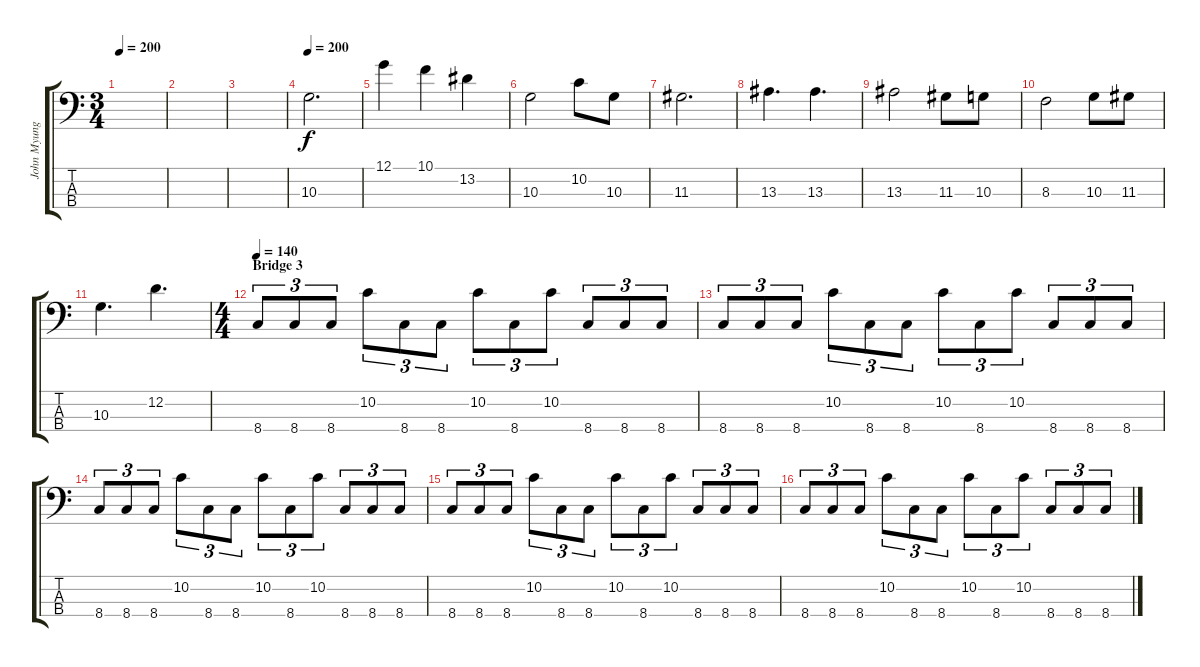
\track ("John Myung Bass Guitar" "John Myung") {instrument electricbassfinger}
\staff {score tabs}
\tuning (G2 D2 A1 E1) {hide}
\ts (3 4)
\tempo 200
\clef f4
\ks c
|
|
|
\section ("" "")
\tempo 200
10.3.2{d} |
12.1.4 10.1.4 13.2.4 |
10.3.2 10.2.8 10.3.8 |
11.3.2{d} |
13.3.4{d} 13.3.4{d} |
13.3.2 11.3.8 10.3.8 |
8.3.2 10.3.8 11.3.8 |
10.3.4{d} 12.2.4{d} |
\ts (4 4)
\section ("" "Bridge 3")
\tempo 140
8.4.8{tu (3 2)} 8.4.8{tu (3 2)} 8.4.8{tu (3 2)} 10.2.8{tu (3 2)} 8.4.8{tu (3 2)} 8.4.8{tu (3 2)} 10.2.8{tu (3 2)} 8.4.8{tu (3 2)} 10.2.8{tu (3 2)} 8.4.8{tu (3 2)} 8.4.8{tu (3 2)} 8.4.8{tu (3 2)} |
8.4.8{tu (3 2)} 8.4.8{tu (3 2)} 8.4.8{tu (3 2)} 10.2.8{tu (3 2)} 8.4.8{tu (3 2)} 8.4.8{tu (3 2)} 10.2.8{tu (3 2)} 8.4.8{tu (3 2)} 10.2.8{tu (3 2)} 8.4.8{tu (3 2)} 8.4.8{tu (3 2)} 8.4.8{tu (3 2)} |
8.4.8{tu (3 2)} 8.4.8{tu (3 2)} 8.4.8{tu (3 2)} 10.2.8{tu (3 2)} 8.4.8{tu (3 2)} 8.4.8{tu (3 2)} 10.2.8{tu (3 2)} 8.4.8{tu (3 2)} 10.2.8{tu (3 2)} 8.4.8{tu (3 2)} 8.4.8{tu (3 2)} 8.4.8{tu (3 2)} |
8.4.8{tu (3 2)} 8.4.8{tu (3 2)} 8.4.8{tu (3 2)} 10.2.8{tu (3 2)} 8.4.8{tu (3 2)} 8.4.8{tu (3 2)} 10.2.8{tu (3 2)} 8.4.8{tu (3 2)} 10.2.8{tu (3 2)} 8.4.8{tu (3 2)} 8.4.8{tu (3 2)} 8.4.8{tu (3 2)} |
8.4.8{tu (3 2)} 8.4.8{tu (3 2)} 8.4.8{tu (3 2)} 10.2.8{tu (3 2)} 8.4.8{tu (3 2)} 8.4.8{tu (3 2)} 10.2.8{tu (3 2)} 8.4.8{tu (3 2)} 10.2.8{tu (3 2)} 8.4.8{tu (3 2)} 8.4.8{tu (3 2)} 8.4.8{tu (3 2)}
